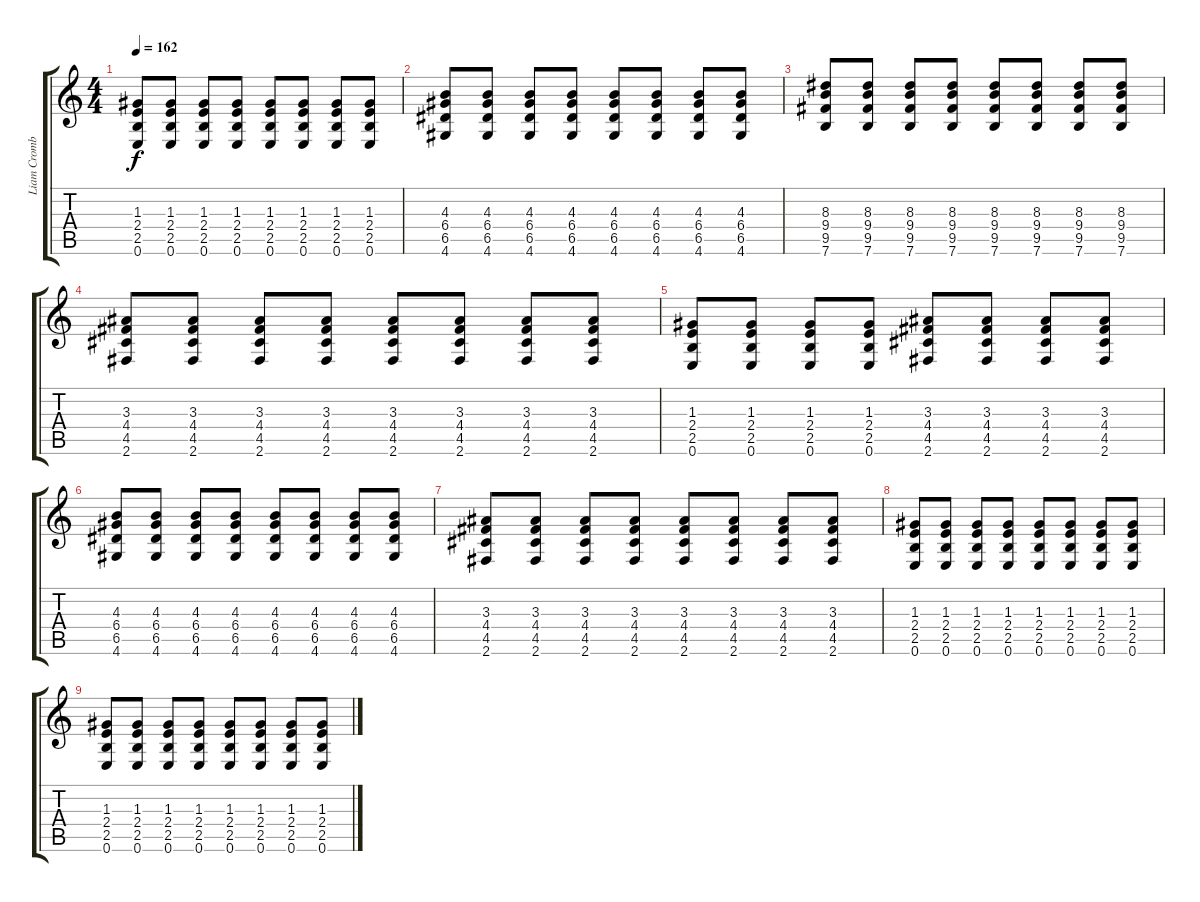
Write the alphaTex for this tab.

\track ("Liam Cromby" "Liam Cromb") {instrument overdrivenguitar}
\staff {score tabs}
\tuning (E4 B3 G3 D3 A2 E2) {hide}
\ts (4 4)
\tempo 162
\clef g2
\ks c
(1.3 2.4 2.5 0.6).8{dy f} (1.3 2.4 2.5 0.6).8 (1.3 2.4 2.5 0.6).8 (1.3 2.4 2.5 0.6).8 (1.3 2.4 2.5 0.6).8 (1.3 2.4 2.5 0.6).8 (1.3 2.4 2.5 0.6).8 (1.3 2.4 2.5 0.6).8 |
(4.3 6.4 6.5 4.6).8 (4.3 6.4 6.5 4.6).8 (4.3 6.4 6.5 4.6).8 (4.3 6.4 6.5 4.6).8 (4.3 6.4 6.5 4.6).8 (4.3 6.4 6.5 4.6).8 (4.3 6.4 6.5 4.6).8 (4.3 6.4 6.5 4.6).8 |
(8.3 9.4 9.5 7.6).8 (8.3 9.4 9.5 7.6).8 (8.3 9.4 9.5 7.6).8 (8.3 9.4 9.5 7.6).8 (8.3 9.4 9.5 7.6).8 (8.3 9.4 9.5 7.6).8 (8.3 9.4 9.5 7.6).8 (8.3 9.4 9.5 7.6).8 |
(3.3 4.4 4.5 2.6).8 (3.3 4.4 4.5 2.6).8 (3.3 4.4 4.5 2.6).8 (3.3 4.4 4.5 2.6).8 (3.3 4.4 4.5 2.6).8 (3.3 4.4 4.5 2.6).8 (3.3 4.4 4.5 2.6).8 (3.3 4.4 4.5 2.6).8 |
(1.3 2.4 2.5 0.6).8 (1.3 2.4 2.5 0.6).8 (1.3 2.4 2.5 0.6).8 (1.3 2.4 2.5 0.6).8 (3.3 4.4 4.5 2.6).8 (3.3 4.4 4.5 2.6).8 (3.3 4.4 4.5 2.6).8 (3.3 4.4 4.5 2.6).8 |
(4.3 6.4 6.5 4.6).8 (4.3 6.4 6.5 4.6).8 (4.3 6.4 6.5 4.6).8 (4.3 6.4 6.5 4.6).8 (4.3 6.4 6.5 4.6).8 (4.3 6.4 6.5 4.6).8 (4.3 6.4 6.5 4.6).8 (4.3 6.4 6.5 4.6).8 |
(3.3 4.4 4.5 2.6).8 (3.3 4.4 4.5 2.6).8 (3.3 4.4 4.5 2.6).8 (3.3 4.4 4.5 2.6).8 (3.3 4.4 4.5 2.6).8 (3.3 4.4 4.5 2.6).8 (3.3 4.4 4.5 2.6).8 (3.3 4.4 4.5 2.6).8 |
(1.3 2.4 2.5 0.6).8 (1.3 2.4 2.5 0.6).8 (1.3 2.4 2.5 0.6).8 (1.3 2.4 2.5 0.6).8 (1.3 2.4 2.5 0.6).8 (1.3 2.4 2.5 0.6).8 (1.3 2.4 2.5 0.6).8 (1.3 2.4 2.5 0.6).8 |
(1.3 2.4 2.5 0.6).8 (1.3 2.4 2.5 0.6).8 (1.3 2.4 2.5 0.6).8 (1.3 2.4 2.5 0.6).8 (1.3 2.4 2.5 0.6).8 (1.3 2.4 2.5 0.6).8 (1.3 2.4 2.5 0.6).8 (1.3 2.4 2.5 0.6).8
